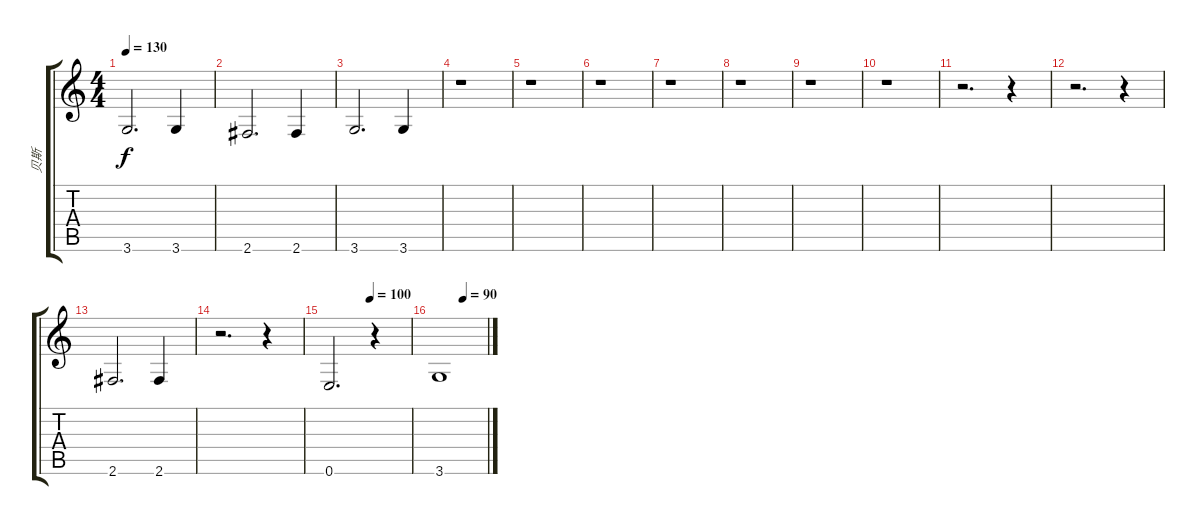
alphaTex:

\track ("贝斯" "贝斯") {instrument fretlessbass}
\staff {score tabs}
\tuning (E4 B3 G3 D3 A2 E2) {hide}
\ts (4 4)
\tempo 130
\clef g2
\ks c
3.6.2{d dy f} 3.6.4 |
2.6.2{d} 2.6.4 |
3.6.2{d} 3.6.4 |
r.1 |
r.1 |
r.1 |
r.1 |
r.1 |
r.1 |
r.1 |
r.2{d} r.4 |
r.2{d} r.4 |
2.6.2{d} 2.6.4 |
r.2{d} r.4 |
\tempo (100 0.5104166666666666)
0.6.2{d} r.4 |
\tempo (90 0.5104166666666666)
3.6.1
